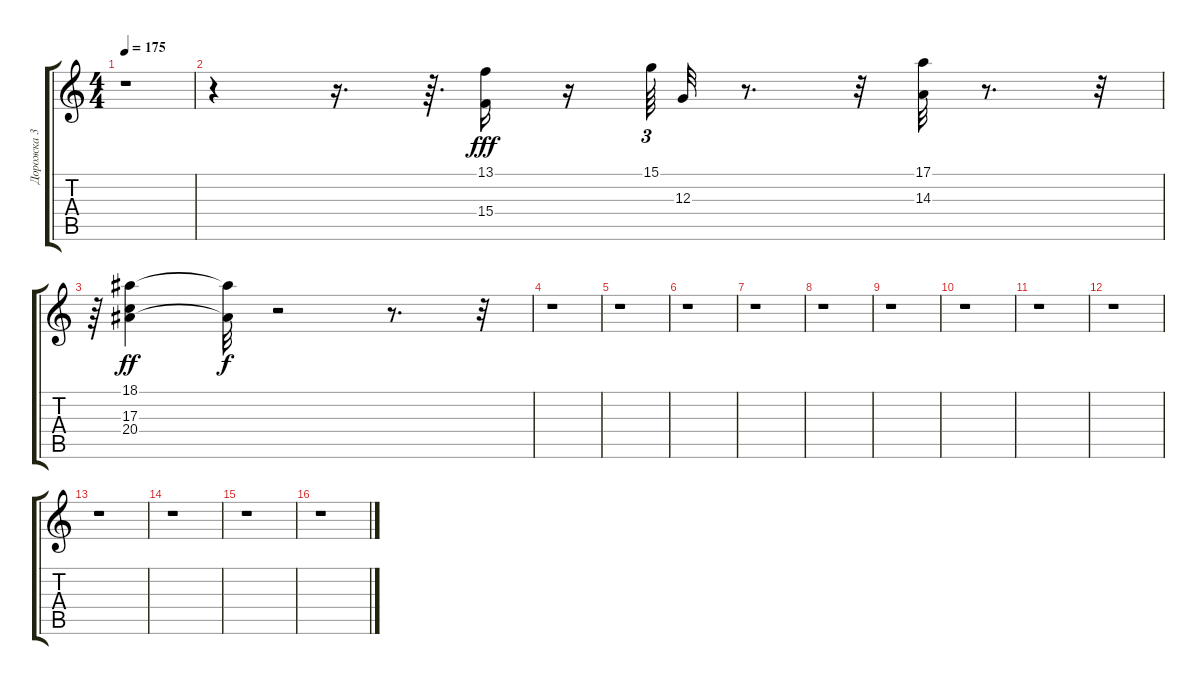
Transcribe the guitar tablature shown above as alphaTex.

\track ("Дорожка 3" "Дорожка 3") {instrument brasssection}
\staff {score tabs}
\tuning (E4 B3 G3 D3 A2 E2) {hide}
\ts (4 4)
\tempo 175
\clef g2
\ks c
r.1{dy fff} |
r.4 r.16{d} r.64{d} (13.1 15.4).16 r.16 15.1.64{tu (3 2)} 12.3.32 r.8{d} r.32 (17.1 14.3).32 r.8{d} r.32 |
r.64 (18.1 17.3 20.4).4{dy ff} (18.1{t} 20.4{t}).32{dy f} r.2 r.8{d} r.32 |
r.1 |
r.1 |
r.1 |
r.1 |
r.1 |
r.1 |
r.1 |
r.1 |
r.1 |
r.1 |
r.1 |
r.1 |
r.1
